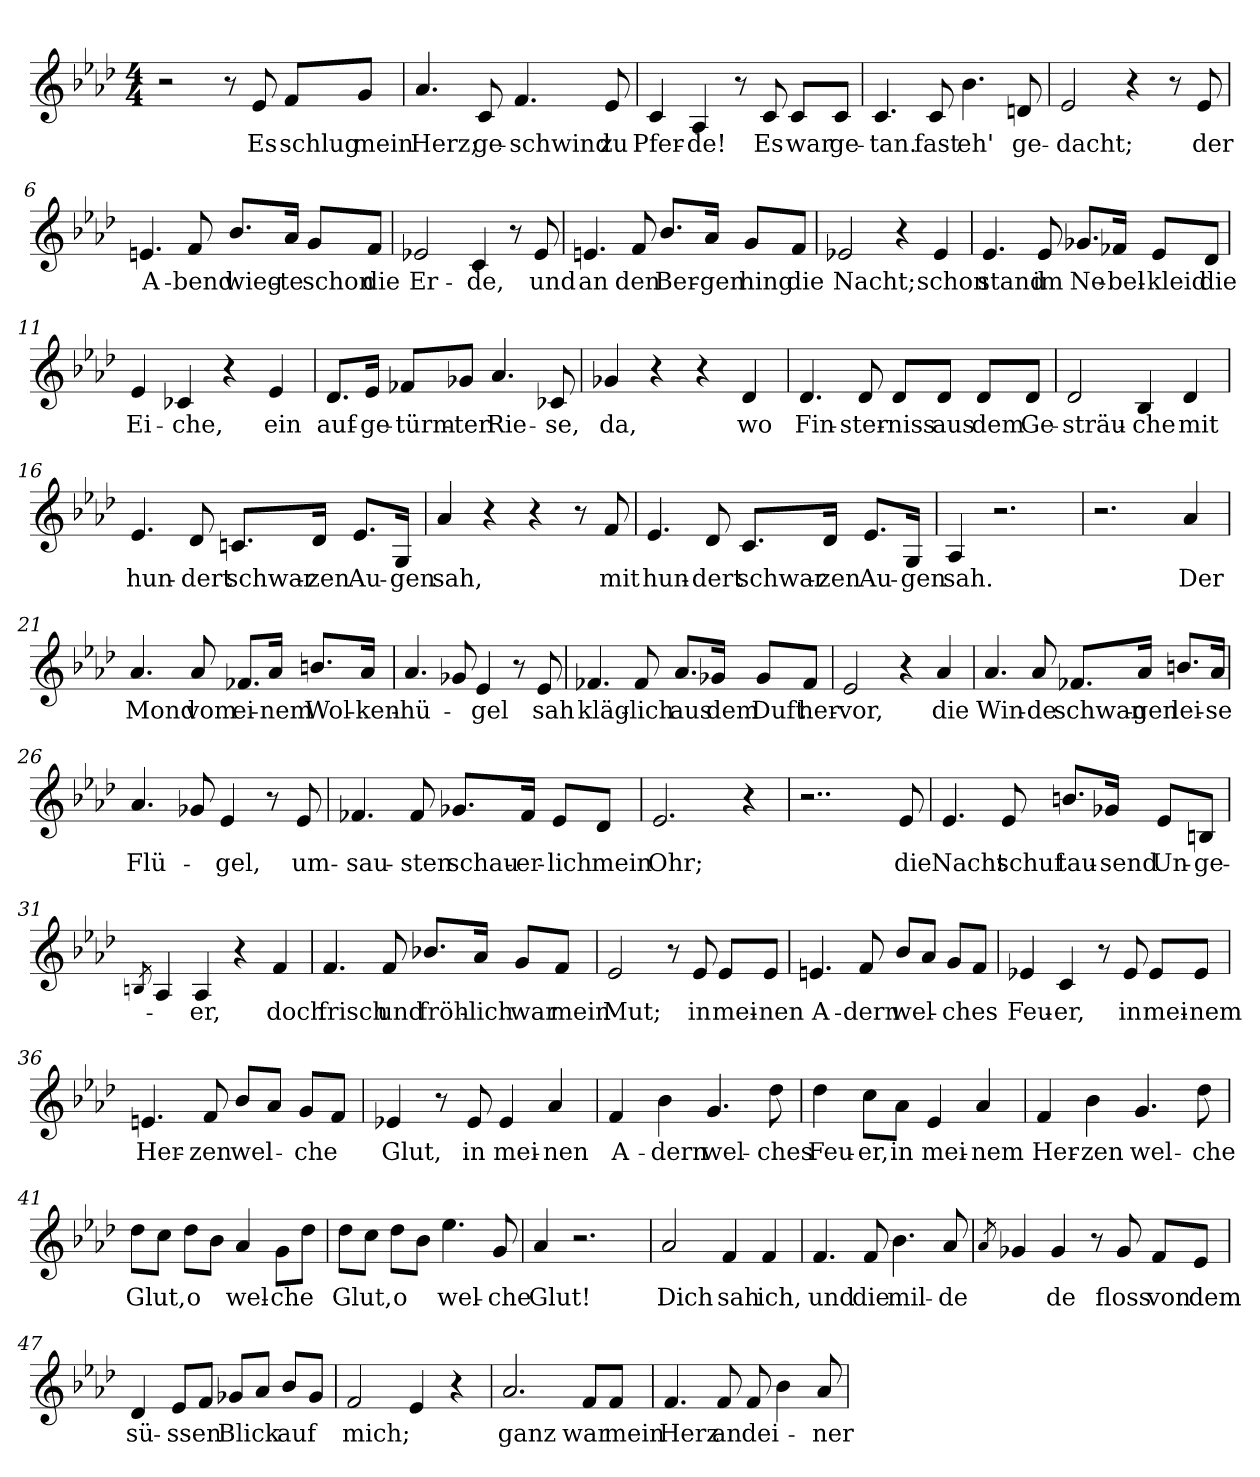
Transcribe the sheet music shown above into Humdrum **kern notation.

**kern	**text
*part1	*part1
*staff1	*staff1
*clefG2	*
*k[b-e-a-d-]	*
*M4/4	*
=1	=1
2r	.
8r	.
!	!LO:LY:b
8e-/	Es
!	!LO:LY:b
8f/L	schlug
!	!LO:LY:b
8g/J	mein
=2	=2
!	!LO:LY:b
4.a-/	Herz;
!	!LO:LY:b
8c/	ge-
!	!LO:LY:b
4.f/	schwind
!	!LO:LY:b
8e-/	zu
=3	=3
!	!LO:LY:b
4c/	Pfer-
!	!LO:LY:b
4A-/	-de!
8r	.
!	!LO:LY:b
8c/	Es
!	!LO:LY:b
8c/L	war
!	!LO:LY:b
8c/J	ge-
=4	=4
!	!LO:LY:b
4.c/	-tan.
!	!LO:LY:b
8c/	fast
!	!LO:LY:b
4.b-\	eh'
!	!LO:LY:b
8dn/	ge-
=5	=5
!	!LO:LY:b
2e-/	-dacht;
4r	.
8r	.
!	!LO:LY:b
8e-/	der
!!LO:LB:g=z
=6	=6
!	!LO:LY:b
4.en/	A-
!	!LO:LY:b
8f/	-bend
!	!LO:LY:b
8.b-/L	wieg-
!	!LO:LY:b
16a-/Jk	-te
!	!LO:LY:b
8g/L	schon
!	!LO:LY:b
8f/J	die
=7	=7
!	!LO:LY:b
2e-X/	Er-
!	!LO:LY:b
4c/	-de,
8r	.
!	!LO:LY:b
8e-/	und
=8	=8
!	!LO:LY:b
4.en/	an
!	!LO:LY:b
8f/	den
!	!LO:LY:b
8.b-/L	Ber-
!	!LO:LY:b
16a-/Jk	-gen
!	!LO:LY:b
8g/L	hing
!	!LO:LY:b
8f/J	die
=9	=9
!	!LO:LY:b
2e-X/	Nacht;
4r	.
!	!LO:LY:b
4e-/	schon
=10	=10
!	!LO:LY:b
4.e-/	stand
!	!LO:LY:b
8e-/	im
!	!LO:LY:b
8.g-X/L	Ne-
!	!LO:LY:b
16f-X/Jk	-bel-
!	!LO:LY:b
8e-/L	-kleid
!	!LO:LY:b
8d-/J	die
!!LO:LB:g=z
=11	=11
!	!LO:LY:b
4e-/	Ei-
!	!LO:LY:b
4c-X/	-che,
4r	.
!	!LO:LY:b
4e-/	ein
=12	=12
!	!LO:LY:b
8.d-/L	auf-
!	!LO:LY:b
16e-/Jk	-ge-
!	!LO:LY:b
8f-X/L	-türm-
!	!LO:LY:b
8g-X/J	-ter
!	!LO:LY:b
4.a-/	Rie-
!	!LO:LY:b
8c-X/	-se,
=13	=13
!	!LO:LY:b
4g-X/	da,
4r	.
4r	.
!	!LO:LY:b
4d-/	wo
=14	=14
!	!LO:LY:b
4.d-/	Fin-
!	!LO:LY:b
8d-/	-ster-
!	!LO:LY:b
8d-/L	-niss
!	!LO:LY:b
8d-/J	aus
!	!LO:LY:b
8d-/L	dem
!	!LO:LY:b
8d-/J	Ge-
=15	=15
!	!LO:LY:b
2d-/	sträu-
!	!LO:LY:b
4B-/	-che
!	!LO:LY:b
4d-/	mit
!!LO:LB:g=z
=16	=16
!	!LO:LY:b
4.e-/	hun-
!	!LO:LY:b
8d-/	-dert
!	!LO:LY:b
8.cn/L	schwar-
!	!LO:LY:b
16d-/Jk	-zen
!	!LO:LY:b
8.e-/L	Au-
!	!LO:LY:b
16G/Jk	-gen
=17	=17
!	!LO:LY:b
4a-/	sah,
4r	.
4r	.
8r	.
!	!LO:LY:b
8f/	mit
=18	=18
!	!LO:LY:b
4.e-/	hun-
!	!LO:LY:b
8d-/	-dert
!	!LO:LY:b
8.c/L	schwar-
!	!LO:LY:b
16d-/Jk	-zen
!	!LO:LY:b
8.e-/L	Au-
!	!LO:LY:b
16G/Jk	-gen
=19	=19
!	!LO:LY:b
4A-/	sah.
2.r	.
=20	=20
2.r	.
!	!LO:LY:b
4a-/	Der
!!LO:LB:g=z
=21	=21
!	!LO:LY:b
4.a-/	Mond
!	!LO:LY:b
8a-/	vom
!	!LO:LY:b
8.f-X/L	ei-
!	!LO:LY:b
16a-/Jk	-nem
!	!LO:LY:b
8.bn/L	Wol-
!	!LO:LY:b
16a-/Jk	-ken-
=22	=22
!	!LO:LY:b
4.a-/	-hü-
8g-X/	.
!	!LO:LY:b
4e-/	-gel
8r	.
!	!LO:LY:b
8e-/	sah
=23	=23
!	!LO:LY:b
4.f-X/	kläg-
!	!LO:LY:b
8f-/	-lich
!	!LO:LY:b
8.a-/L	aus
!	!LO:LY:b
16g-X/Jk	dem
!	!LO:LY:b
8g-/L	Duft
!	!LO:LY:b
8f-/J	her-
=24	=24
!	!LO:LY:b
2e-/	-vor,
4r	.
!	!LO:LY:b
4a-/	die
=25	=25
!	!LO:LY:b
4.a-/	Win-
!	!LO:LY:b
8a-/	-de
!	!LO:LY:b
8.f-X/L	schwan-
!	!LO:LY:b
16a-/Jk	-gen
!	!LO:LY:b
8.bn/L	lei-
!	!LO:LY:b
16a-/Jk	-se
!!LO:LB:g=z
=26	=26
!	!LO:LY:b
4.a-/	Flü-
8g-X/	.
!	!LO:LY:b
4e-/	-gel,
8r	.
!	!LO:LY:b
8e-/	um-
=27	=27
!	!LO:LY:b
4.f-X/	-sau-
!	!LO:LY:b
8f-/	-sten
!	!LO:LY:b
8.g-X/L	schau-
!	!LO:LY:b
16f-/Jk	-er-
!	!LO:LY:b
8e-/L	-lich
!	!LO:LY:b
8d-/J	mein
=28	=28
!	!LO:LY:b
2.e-/	Ohr;
4r	.
=29	=29
2..r	.
!	!LO:LY:b
8e-/	die
=30	=30
!	!LO:LY:b
4.e-/	Nacht
!	!LO:LY:b
8e-/	schuf
!	!LO:LY:b
8.bn/L	tau-
!	!LO:LY:b
16g-X/Jk	-send
!	!LO:LY:b
8e-/L	Un-
!	!LO:LY:b
8Bn/J	-ge-
=31	=31
8qBn/	.
4A-/	.
!	!LO:LY:b
4A-/	-er,
4r	.
!	!LO:LY:b
4f/	doch
!!LO:LB:g=z
=32	=32
!	!LO:LY:b
4.f/	frisch
!	!LO:LY:b
8f/	und
!	!LO:LY:b
8.b-X/L	fröh-
!	!LO:LY:b
16a-/Jk	-lich
!	!LO:LY:b
8g/L	war
!	!LO:LY:b
8f/J	mein
=33	=33
!	!LO:LY:b
2e-/	Mut;
8r	.
!	!LO:LY:b
8e-/	in
!	!LO:LY:b
8e-/L	mei-
!	!LO:LY:b
8e-/J	-nen
=34	=34
!	!LO:LY:b
4.en/	A-
!	!LO:LY:b
8f/	-dern
!	!LO:LY:b
8b-/L	wel-
8a-/J	.
!	!LO:LY:b
8g/L	-ches
8f/J	.
=35	=35
!	!LO:LY:b
4e-X/	Feu-
!	!LO:LY:b
4c/	-er,
8r	.
!	!LO:LY:b
8e-/	in
!	!LO:LY:b
8e-/L	mei-
!	!LO:LY:b
8e-/J	-nem
=36	=36
!	!LO:LY:b
4.en/	Her-
!	!LO:LY:b
8f/	-zen
!	!LO:LY:b
8b-/L	wel-
8a-/J	.
!	!LO:LY:b
8g/L	-che
8f/J	.
!!LO:LB:g=z
=37	=37
!	!LO:LY:b
4e-X/	Glut,
8r	.
!	!LO:LY:b
8e-/	in
!	!LO:LY:b
4e-/	mei-
!	!LO:LY:b
4a-/	-nen
=38	=38
!	!LO:LY:b
4f/	A-
!	!LO:LY:b
4b-\	-dern
!	!LO:LY:b
4.g/	wel-
!	!LO:LY:b
8dd-\	-ches
=39	=39
!	!LO:LY:b
4dd-\	Feu-
!	!LO:LY:b
8cc\L	-er,
!	!LO:LY:b
8a-\J	in
!	!LO:LY:b
4e-/	mei-
!	!LO:LY:b
4a-/	-nem
=40	=40
!	!LO:LY:b
4f/	Her-
!	!LO:LY:b
4b-\	-zen
!	!LO:LY:b
4.g/	wel-
!	!LO:LY:b
8dd-\	-che
=41	=41
!	!LO:LY:b
8dd-\L	Glut,
8cc\J	.
!	!LO:LY:b
8dd-\L	o
8b-\J	.
!	!LO:LY:b
4a-/	wel-
!	!LO:LY:b
8g\L	-che
8dd-\J	.
=42	=42
!	!LO:LY:b
8dd-\L	Glut,
8cc\J	.
!	!LO:LY:b
8dd-\L	o
8b-\J	.
!	!LO:LY:b
4.ee-\	wel-
!	!LO:LY:b
8g/	-che
!!LO:LB:g=z
=43	=43
!	!LO:LY:b
4a-/	Glut!
2.r	.
=44	=44
!	!LO:LY:b
2a-/	Dich
!	!LO:LY:b
4f/	sah
!	!LO:LY:b
4f/	ich,
=45	=45
!	!LO:LY:b
4.f/	und
!	!LO:LY:b
8f/	die
!	!LO:LY:b
4.b-\	mil-
!	!LO:LY:b
8a-/	-de
=46	=46
8qa-/	.
4g-X/	.
!	!LO:LY:b
4g-/	-de
8r	.
!	!LO:LY:b
8g-/	floss
!	!LO:LY:b
8f/L	von
!	!LO:LY:b
8e-/J	dem
=47	=47
!	!LO:LY:b
4d-/	sü-
!	!LO:LY:b
8e-/L	-ssen
8f/J	.
!	!LO:LY:b
8g-X/L	Blick
8a-/J	.
!	!LO:LY:b
8b-/L	auf
8g-/J	.
=48	=48
!	!LO:LY:b
2f/	mich;
4e-/	.
4r	.
=49	=49
!	!LO:LY:b
2.a-/	ganz
!	!LO:LY:b
8f/L	war
!	!LO:LY:b
8f/J	mein
!!LO:LB:g=z
=50	=50
!	!LO:LY:b
4.f/	Herz
!	!LO:LY:b
8f/	an
!	!LO:LY:b
8f/	dei-
4b-\	.
!	!LO:LY:b
8a-/	-ner
=	=
*-	*-
